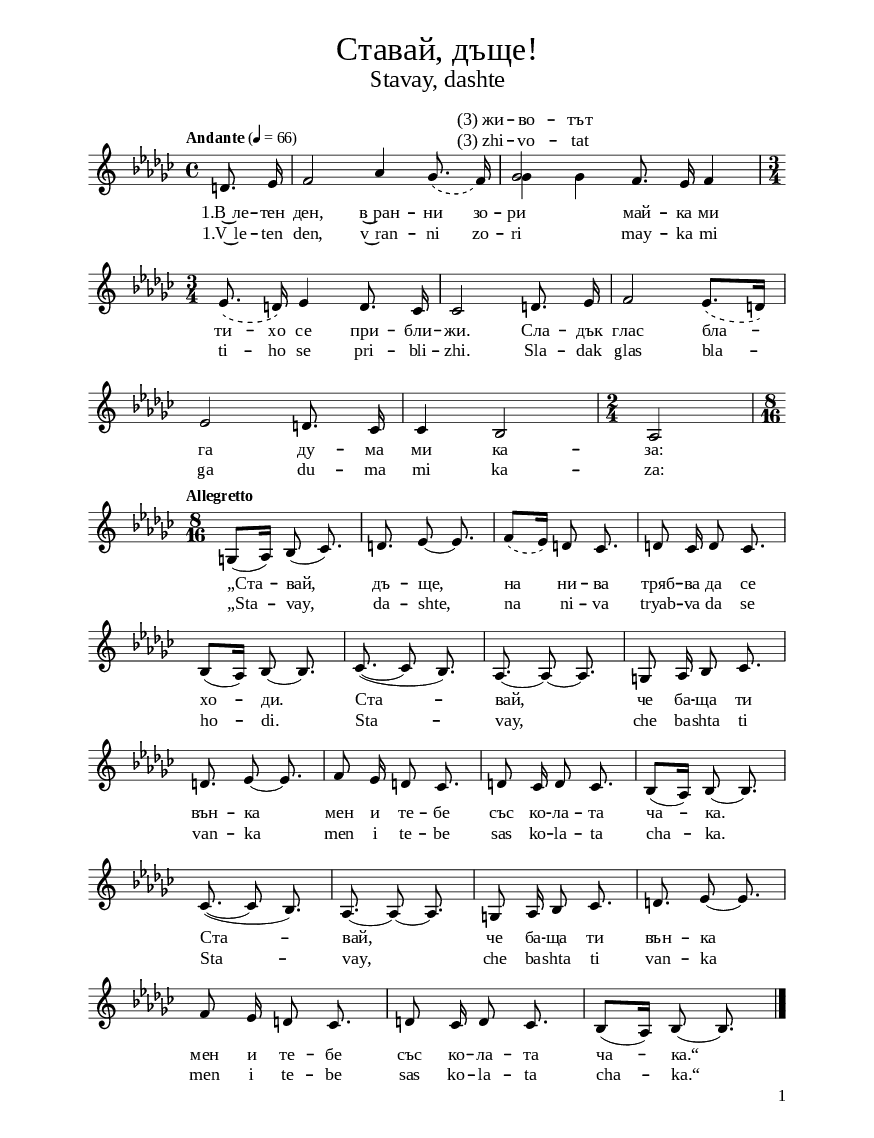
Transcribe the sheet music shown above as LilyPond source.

\version "2.24.0"

% include paper part and global functions
\include "include/globals.ily"

"rightBraces018" = \markup {
  \column {
    % repeat braces
    \translate #'(0 . -12.6 )
    \right-brace #18

    \translate #'(0 . -22.4 )
    \right-brace #18

  
  }
  \column {
    % repeat numbers
    \translate #'(0 . -13.2 )
    2

    \translate #'(0 . -24.2 )
    2


  }
}

\bookpart {
  \include "include/bookpart-paper.ily"
  \score {
    \include "include/score-layout.ily"

    <<
      \new Lyrics = "tempVoiceLyricsBG" \with {
        % lyrics above a staff should have this override
        \override VerticalAxisGroup.staff-affinity = #DOWN
      }
      \new Lyrics = "tempVoiceLyricsEN" \with {
        \override VerticalAxisGroup.staff-affinity = #DOWN
      }

    \new Voice = "mainVoice" \absolute {
      \clef treble
    
      \key ges \major
  
      \time 4/4
      \tempoFunc "Andante" 4 "66"
      \autoBeamOff
      \partial 4
      d'8. es'16 | % 2
      f'2 as'4 \phrasingSlurDown \phrasingSlurDashed ges'8. \(
      <<
        % now temporary add a second voice
        {
          \voiceTwo % this voice is in the same context as parent
          \hideNotes f'16 \) \unHideNotes \phrasingSlurNeutral | % 3
          \stemUp ges'2 \stemNeutral
        }
        \new Voice = "tempVoice" {
          % this is a new voice context
          \voiceOne \autoBeamOff
          f'16 | % 3
          \stemDown ges'4 ges'4 \stemNeutral
        }
      >>
      \oneVoice

      f'8. 
      
      es'16 f'4 \break | % 4
      \time 3/4 \phrasingSlurDashed es'8. \( d'16 \) \phrasingSlurNeutral es'4 d'8. ces'16 | % 5
      ces'2 d'8. es'16 | % 6
      f'2 \slurDashed es'8. [( d'16 )] \slurNeutral \break | % 7
      es'2 d'8. ces'16 | % 8
      ces'4 bes2 | % 9
      \time 2/4  as2 \break |
      \time 8/16  |
      \tempo "Allegretto" \slurSolid g8 [( as16 )] bes8 ( ces'8. ) | % 11
      d'8. es'8 ~ es'8. | % 12
      \slurDashed f'8 [( es'16 )] d'8 ces'8. | % 13
      d'8 ces'16 d'8 ces'8. \break | % 14
      \slurSolid bes8 [( as16 )] bes8 ~ bes8. | % 15
      ces'8. ( ~ ces'8 bes8. ) | % 16
      as8. ~ as8 ~ as8. | % 17
      g8 as16 bes8 ces'8. \break | % 18
      d'8. es'8 ~ es'8. | % 19
      f'8 es'16 d'8 ces'8. |
      d'8 ces'16 d'8 ces'8. | % 21
      bes8 [( as16 )] bes8 ~ bes8. \break | % 22
      ces'8. ( ~ ces'8 bes8. ) | % 23
      as8. ~ as8 ~ as8. | % 24
      g8 as16 bes8 ces'8. | % 25
      d'8. es'8 ~ es'8. \break | % 26
      f'8 es'16 d'8 ces'8. | % 27
      d'8 ces'16 d'8 ces'8. | % 28
      bes8 [( as16 )] bes8 ~ bes8. \bar "|."
    }
   
   
   \new Lyrics \lyricsto "mainVoice" {
      "1.В~ле" -- тен
      ден, в~ран -- ни зо -- ри май -- ка ми ти -- хо се при --
      бли -- жи. Сла -- дък глас бла -- га ду -- ма ми
      ка -- за: „Ста -- вай, дъ -- ще, на ни -- ва
      тряб -- ва да се хо -- ди. Ста -- вай, че ба --
      ща ти вън -- ка мен и те -- бе със ко -- ла --
      та ча -- ка. Ста -- вай, че ба -- ща ти вън --
      ка мен и те -- бе със ко -- ла -- та ча --
      ка.“
   }

   \new Lyrics \lyricsto "mainVoice" {
        "1.V~le" -- ten
        den, v~ran -- ni zo -- ri may -- ka mi ti -- ho se pri --
        bli -- zhi. Sla -- dak glas bla -- ga du -- ma mi
        ka -- za: „Sta -- vay, da -- shte, na ni -- va
        tryab -- va da se ho -- di. Sta -- vay, che ba --
        shta ti van -- ka men i te -- be sas ko -- la --
        ta cha -- ka. Sta -- vay, che ba -- shta ti van --
        ka men i te -- be sas ko -- la -- ta cha --
        ka.“
   }

   \context Lyrics = "tempVoiceLyricsBG" {
     \lyricsto "tempVoice" {
       "(3) жи" -- во -- тът
     }
   }
   
   \context Lyrics = "tempVoiceLyricsEN" {
     \lyricsto "tempVoice" {
       "(3) zhi" -- vo -- tat
     }
   }

   >>

    \header {
      title = \titleFunc "Ставай, дъще!" "Stavay, dashte"
    }

    \midi{}
    


  } % score
  
  
    \pageBreak

    \markup \fontsize #bgCoupletFontSize {
    \hspace #-1
    \override #`(baseline-skip . ,bgCoupletBaselineSkip) % affects space between column lines
    \column {
          \line {   2. Слънцето щом изгрей,}
          \line {   "   " ти на нивата трябва да си.}
          \line {   "   " С’ сърп в ръка, с песен ти}
          \line {   "   " деня срещни. Ставай, дъще,}
          \line {   "   " Слънце дома да не те завари.}
          \line {   "   " Ставай, че моми и момци –}
          \line {   "   " вси към нивата са веч тръгнали.}
          \line {   "   " }
          \line {   3.  Нива е, дъще, животът,}
          \line {   "   " де доброто семе се сей.}
          \line {   "   " Кат израсне, живот внася}
          \line {   "   " то във нас. Ставай, дъще,}
          \line {   "   " Любовта днес мен и тебе чака.}
          \line {   "   " Ставай, (2)тя ни носи}
          \line {   "   " своята нова, жива премяна.}
          \line {   "   "  Ставай, че животът вънка мен}
          \line {   "   "  и тебе с благост вече чака.“}
        }
    
    \"rightBraces018"

    \hspace #4
    \override #`(baseline-skip . ,bgCoupletBaselineSkip)
    \column {
          \line {   2. Slantseto shtom izgrey,}
          \line {   "   " ti na nivata tryabva da si.}
          \line {   "   " S’ sarp v raka, s pesen ti}
          \line {   "   " denya sreshtni. Stavay, dashte,}
          \line {   "   " Slantse doma da ne te zavari.}
          \line {   "   " Stavay, che momi i momtsi –}
          \line {   "   " vsi kam nivata sa vech tragnali.}
          \line {   "   " }
          \line {   3.  Niva e, dashte, zhivotat,}
          \line {   "   " de dobroto seme se sey.}
          \line {   "   " Kat izrasne, zhivot vnasya}
          \line {   "   " to vav nas. Stavay, dashte,}
          \line {   "   " Lyubovta dnes men i tebe chaka.}
          \line {   "   " Stavay, tya ni nosi}
          \line {   "   " svoyata nova, zhiva premyana.}
          \line {   "   "  Stavay, che zhivotat vanka men}
          \line {   "   "  i tebe s blagost veche chaka.“}
    }
   \"rightBraces018"

  }

 
 \markup \empty-two

  % include foreign translation(s) of the song
  \version "2.24.0"

\markup \fill-line { \fontsize #deTitleFontSize "Steh' auf, Tochter!" }
\markup \null

\markup \fontsize #deCoupletFontSize {
  \hspace #2
  \override #`(baseline-skip . ,deCoupletBaselineSkip)
  \column {
    \line { 1. An einem Sommertag, in der frühen Morgenröte, }

    \line { "   " näherte meine Mutter sich mir.}



    \line { "   "Mit süßer Stimme sagte sie mir ein gütiges Wort:}

    \line { "   " „Stehe auf Tochter, }
    
     \line { "   " weil auf das Feld gegangen werden soll.}

    \line { "   "Stehe auf, }
    
    \line { "   " weil dein Vater draußen auf mich und auf dich wartet.“}
    \line { " "}

    \line { 2. Wenn die Sonne aufgeht, }
    
    \line { "   "sollst du auf dem Feld sein.}


    \line { "   "Begrüße den Tag mit der Sichel in der Hand und mit einem Lied.}

    \line { "   "Stehe, meine Tochter auf, }

    \line { "   "weil alle Mädchen und Jungen zum Feld aufgebrochen sind.}
    \line { " "}

    \line { 3. Der Acker, meine Tochter, ist das Leben,}

    \line { "   "wo der gute Samen gesät wird.}

    \line { "   "Wenn er gedeiht, dann trägt es Leben in uns ein.}

    \line { "   "Stehe auf, Tochter, }
    
    \line { "   " die Liebe wartet heute auf mich und auf dich.}

    \line { "   "Stehe auf, }
    
    \line { "   " sie bringt uns ihren neuen, lebendigen Staat.}

    \line { "   "Stehe auf, }
    
    \line { "   "weil das Leben draußen auf mich und auf dich mit Güte wartet.}
  }
}


} % bookpart
